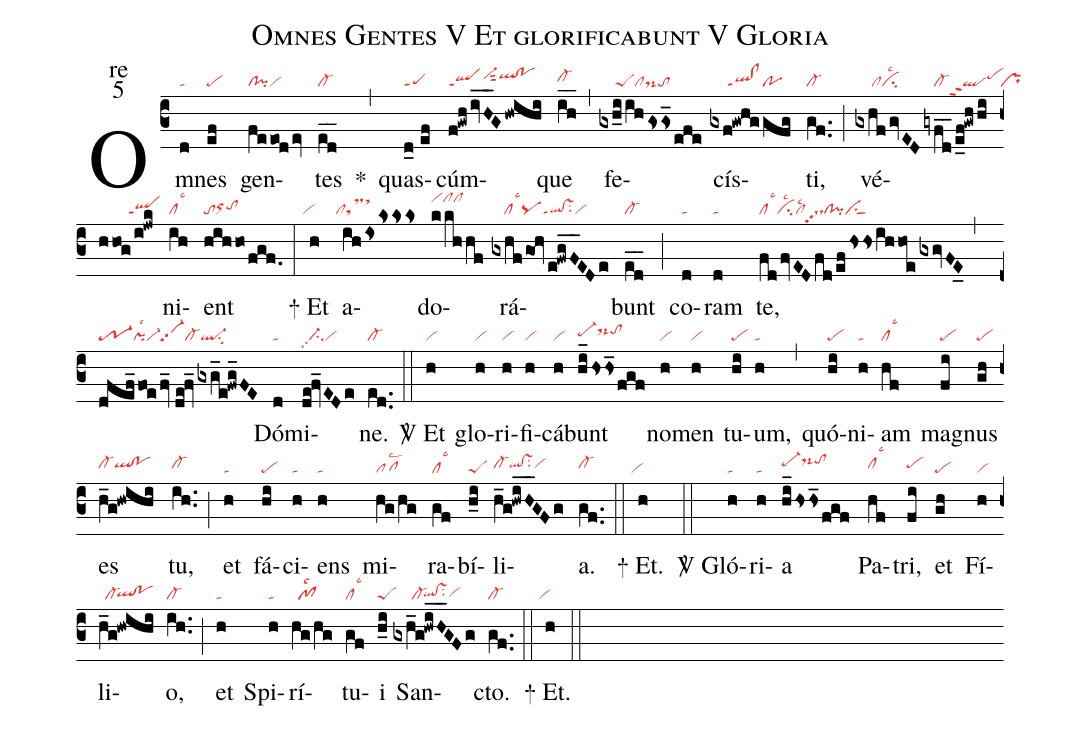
name:Omnes Gentes V Et glorificabunt V Gloria;
office-part:re;
mode:5;
nabc-lines:1;
%%
(c3) Om(d|ta)nes(ef|pe) gen(feeodev|cl!pivi)tes(ed__|cl-) <sp>*</sp>(,) quas(d_0//ef|peppt1)cúm(f!gwh/ivH__G/hwihi|qlppt1vi-hisut2qlhi!pohi)que(ih__|cl-hh) (,) fe(gxh_i/ih/gsgs_/efe|/////peSclds-to)cís(gxf!gwhg/gfg|/////ql!clppt1po)ti,(gf..|cl-) (;) vé(gxhf/gvED|/////clcilsc2|gyfd__/e_f!gwh/hi/hhog|///cl-qlppt2pehi`pr|i!jwk|``qlppt1)ni(ih|cllsc3)ent(hihho/fgf.|toorhhtohh) (:)

<sp>+</sp> Et(h|``vi) a(ih/isksksks|``cltsMsthk)do(kkh/hf|vihkclhkclhk)rá(gxhf/goh/e!fwgF__EDe|////cllsc3pqql!vsppt1su2vi)bunt(ed__|cl-) (;) co(d|ta)ram(d|ta) te,(fd/fvED/fd/ef/hshsihhoe/gxgvFE_0,|cllsc3cilsc2cllsc2dspp2cl!pivisu1sut1) (dfef_/foe/fv_//de!fv_/gxg_e!fwg_FE|tr-1pilsc2vi-vi-pp2cl-ql-su2) Dó(d|ta)mi(de!fv_EDe|//ci-pp2vi)ne.(ed..|cl-) (::)

<sp>V/</sp> Et(h|vi) glo(h|vi)ri(h|vi)fi(h|vi)cá(h|vi)bunt(hi_hshs_fgf|pe-hhds-hitohi) no(h|vi)men(h|vi) tu(hi|pe)um,(h|ta) (,) quó(hi|pe)ni(h|ta)am(hf|cllsc3) mag(fi|pe)nus(gh|pe) es(h_g!hwihi|cl-hhqlhh!pohh) tu,(ih..|cl-hh) (;) et(h|ta) fá(hi|pe)ci(h|ta)ens(h|ta) mi(hg/hg|pflsc2)ra(gf|cllsc3)bí(h_i|peS)li(h_g!hwiH__GFg|cl-hhqlhh!vshhsu2vihh)a.(gf..|cl-hh) (::)

<sp>+</sp> Et.(h|``vi) (::)

<sp>V/</sp> Gló(h|ta)ri(h|ta)a(hi_/hshs_/fgf|pe-hids-hjtohj) Pa(hf|clhhlsc3)tri,(fi|pehh) et(gh|pe) Fí(h|vi)li(h_g!hwihi|//cl-`qlhg!pohg)o,(ih..|cl-) (;) et(h|ta) Spi(h|ta)rí(hg/hg|//pf1lsc2)tu(gf|cllsc3)i(h_i|peS) San(gxh_g!hwiH__GFg|//////cl-`qlhg!vshgsu2vihg)cto.(gf..|cl-) (::)

<sp>+</sp> Et.(h|``vi) (::)
